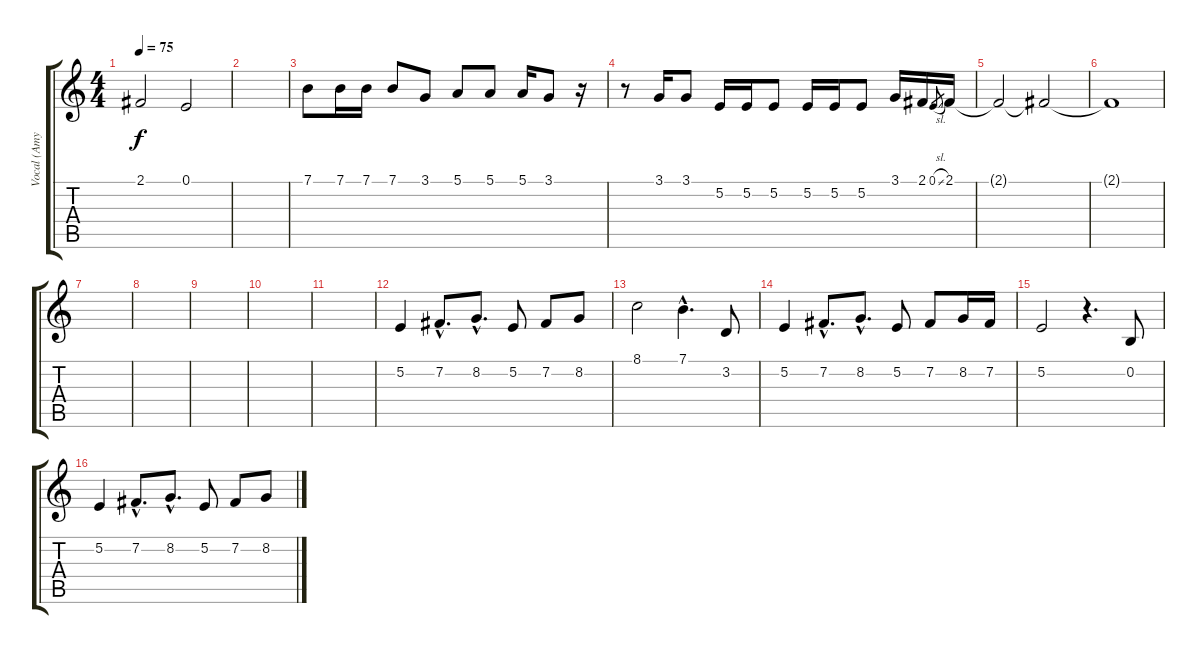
\track ("Vocal (Amy Lee)" "Vocal (Amy") {instrument synthvoice}
\staff {score tabs}
\tuning (E4 B3 G3 D3 A2 E2) {hide}
\ts (4 4)
\tempo 75
\clef g2
\ks c
2.1{t}.2{dy f} 0.1.2 |
|
7.1.8 7.1.16 7.1.16 7.1.8 3.1.8 5.1.8 5.1.8 5.1.16 3.1.8 r.16 |
r.8 3.1.16 3.1.8 5.2.16 5.2.16 5.2.8 5.2.16 5.2.16 5.2.8 3.1.16 2.1.16 0.1{sl}.8{gr} 2.1.16 |
2.1{t}.2 2.1{t}.2 |
2.1{t}.1 |
|
|
|
|
|
5.2.4 7.2{hac}.8{d} 8.2{hac}.8{d} 5.2.8 7.2.8 8.2.8 |
8.1.2 7.1{hac}.4{d} 3.2.8 |
5.2.4 7.2{hac}.8{d} 8.2{hac}.8{d} 5.2.8 7.2.8 8.2.16 7.2.16 |
5.2.2 r.4{d} 0.2.8 |
5.2.4 7.2{hac}.8{d} 8.2{hac}.8{d} 5.2.8 7.2.8 8.2.8
